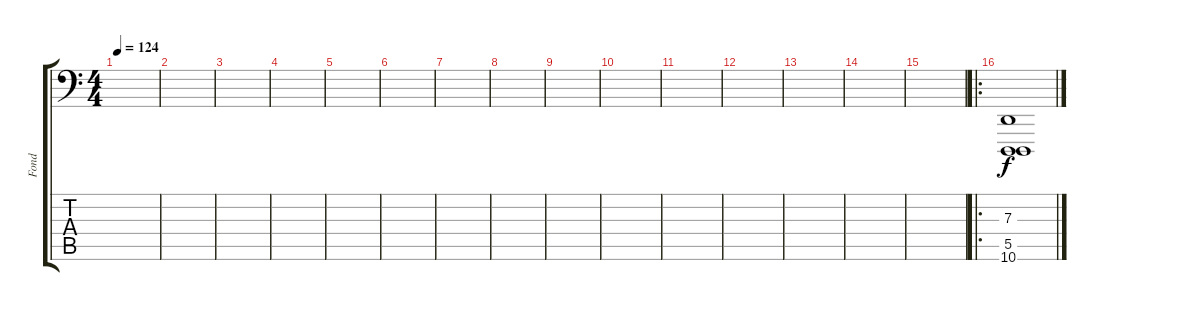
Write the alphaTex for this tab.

\track ("Fond" "Fond") {instrument cello}
\staff {score tabs}
\tuning (E2 B1 G1 D1 A0 E0) {hide}
\ts (4 4)
\tempo 124
\clef f4
\ks c
|
|
|
|
|
|
|
|
|
|
|
|
|
|
|
\ro
(7.3 5.5 10.6).1{dy f volume 16}
